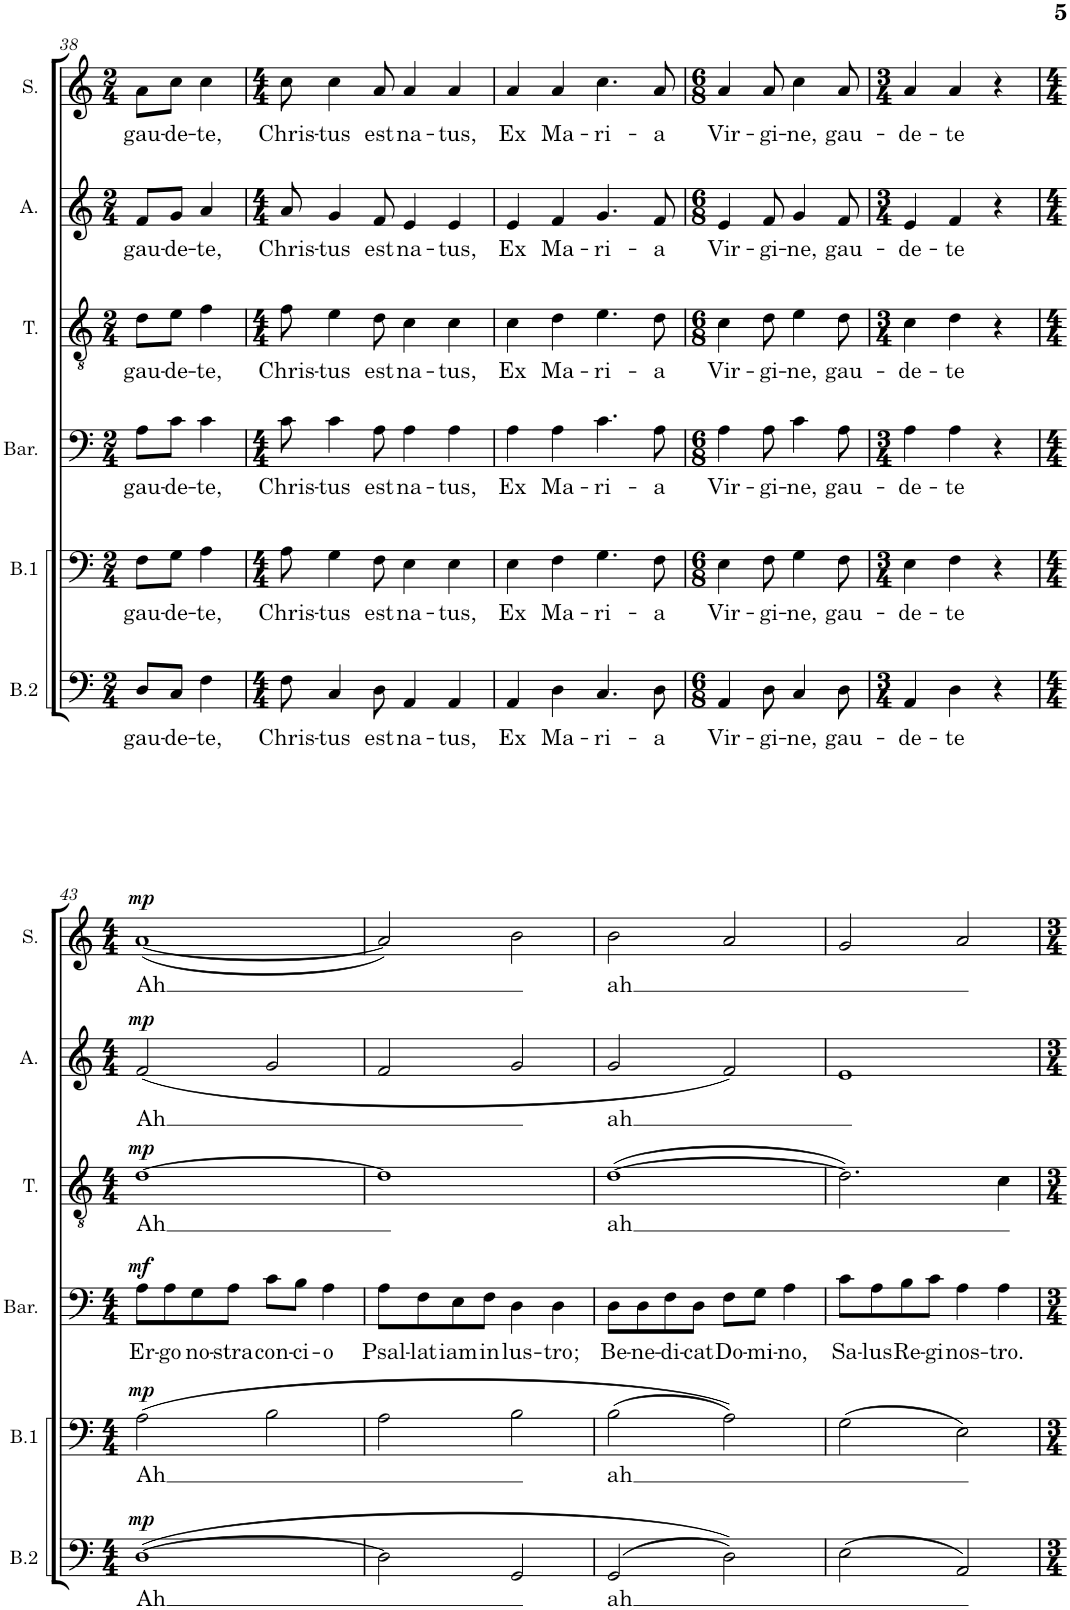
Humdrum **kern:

**kern	**text	**dynam	**kern	**text	**dynam	**kern	**text	**dynam	**kern	**text	**dynam	**kern	**text	**dynam	**kern	**text	**dynam
*part6	*part6	*part6	*part5	*part5	*part5	*part4	*part4	*part4	*part3	*part3	*part3	*part2	*part2	*part2	*part1	*part1	*part1
*staff6	*staff6	*staff6	*staff5	*staff5	*staff5	*staff4	*staff4	*staff4	*staff3	*staff3	*staff3	*staff2	*staff2	*staff2	*staff1	*staff1	*staff1
*I"Basso 2	*	*	*I"Basso 1	*	*	*I"Baritono	*	*	*I"Tenor	*	*	*I"Alto	*	*	*I"Soprano	*	*
*I'B.2	*	*	*I'B.1	*	*	*I'Bar.	*	*	*I'T.	*	*	*I'A.	*	*	*I'S.	*	*
!!LO:PB:g=z
*clefF4	*	*	*clefF4	*	*	*clefF4	*	*	*clefGv2	*	*	*clefG2	*	*	*clefG2	*	*
*k[]	*	*	*k[]	*	*	*k[]	*	*	*k[]	*	*	*k[]	*	*	*k[]	*	*
*M2/4	*	*	*M2/4	*	*	*M2/4	*	*	*M2/4	*	*	*M2/4	*	*	*M2/4	*	*
=38	=38	=38	=38	=38	=38	=38	=38	=38	=38	=38	=38	=38	=38	=38	=38	=38	=38
!	!LO:LY:b	!	!	!LO:LY:b	!	!	!LO:LY:b	!	!	!LO:LY:b	!	!	!LO:LY:b	!	!	!LO:LY:b	!
8D/L	gau-	.	8F\L	gau-	.	8A\L	gau-	.	8d\L	gau-	.	8f/L	gau-	.	8a\L	gau-	.
!	!LO:LY:b	!	!	!LO:LY:b	!	!	!LO:LY:b	!	!	!LO:LY:b	!	!	!LO:LY:b	!	!	!LO:LY:b	!
8C/J	-de-	.	8G\J	-de-	.	8c\J	-de-	.	8e\J	-de-	.	8g/J	-de-	.	8cc\J	-de-	.
!	!LO:LY:b	!	!	!LO:LY:b	!	!	!LO:LY:b	!	!	!LO:LY:b	!	!	!LO:LY:b	!	!	!LO:LY:b	!
4F\	-te,	.	4A\	-te,	.	4c\	-te,	.	4f\	-te,	.	4a/	-te,	.	4cc\	-te,	.
=39	=39	=39	=39	=39	=39	=39	=39	=39	=39	=39	=39	=39	=39	=39	=39	=39	=39
*M4/4	*	*	*M4/4	*	*	*M4/4	*	*	*M4/4	*	*	*M4/4	*	*	*M4/4	*	*
!	!LO:LY:b	!	!	!LO:LY:b	!	!	!LO:LY:b	!	!	!LO:LY:b	!	!	!LO:LY:b	!	!	!LO:LY:b	!
8F\	Chris-	.	8A\	Chris-	.	8c\	Chris-	.	8f\	Chris-	.	8a/	Chris-	.	8cc\	Chris-	.
!	!LO:LY:b	!	!	!LO:LY:b	!	!	!LO:LY:b	!	!	!LO:LY:b	!	!	!LO:LY:b	!	!	!LO:LY:b	!
4C/	-tus	.	4G\	-tus	.	4c\	-tus	.	4e\	-tus	.	4g/	-tus	.	4cc\	-tus	.
!	!LO:LY:b	!	!	!LO:LY:b	!	!	!LO:LY:b	!	!	!LO:LY:b	!	!	!LO:LY:b	!	!	!LO:LY:b	!
8D\	est	.	8F\	est	.	8A\	est	.	8d\	est	.	8f/	est	.	8a/	est	.
!	!LO:LY:b	!	!	!LO:LY:b	!	!	!LO:LY:b	!	!	!LO:LY:b	!	!	!LO:LY:b	!	!	!LO:LY:b	!
4AA/	na-	.	4E\	na-	.	4A\	na-	.	4c\	na-	.	4e/	na-	.	4a/	na-	.
!	!LO:LY:b	!	!	!LO:LY:b	!	!	!LO:LY:b	!	!	!LO:LY:b	!	!	!LO:LY:b	!	!	!LO:LY:b	!
4AA/	-tus,	.	4E\	-tus,	.	4A\	-tus,	.	4c\	-tus,	.	4e/	-tus,	.	4a/	-tus,	.
=40	=40	=40	=40	=40	=40	=40	=40	=40	=40	=40	=40	=40	=40	=40	=40	=40	=40
!	!LO:LY:b	!	!	!LO:LY:b	!	!	!LO:LY:b	!	!	!LO:LY:b	!	!	!LO:LY:b	!	!	!LO:LY:b	!
4AA/	Ex	.	4E\	Ex	.	4A\	Ex	.	4c\	Ex	.	4e/	Ex	.	4a/	Ex	.
!	!LO:LY:b	!	!	!LO:LY:b	!	!	!LO:LY:b	!	!	!LO:LY:b	!	!	!LO:LY:b	!	!	!LO:LY:b	!
4D\	Ma-	.	4F\	Ma-	.	4A\	Ma-	.	4d\	Ma-	.	4f/	Ma-	.	4a/	Ma-	.
!	!LO:LY:b	!	!	!LO:LY:b	!	!	!LO:LY:b	!	!	!LO:LY:b	!	!	!LO:LY:b	!	!	!LO:LY:b	!
4.C/	-ri-	.	4.G\	-ri-	.	4.c\	-ri-	.	4.e\	-ri-	.	4.g/	-ri-	.	4.cc\	-ri-	.
!	!LO:LY:b	!	!	!LO:LY:b	!	!	!LO:LY:b	!	!	!LO:LY:b	!	!	!LO:LY:b	!	!	!LO:LY:b	!
8D\	-a	.	8F\	-a	.	8A\	-a	.	8d\	-a	.	8f/	-a	.	8a/	-a	.
=41	=41	=41	=41	=41	=41	=41	=41	=41	=41	=41	=41	=41	=41	=41	=41	=41	=41
*M6/8	*	*	*M6/8	*	*	*M6/8	*	*	*M6/8	*	*	*M6/8	*	*	*M6/8	*	*
!	!LO:LY:b	!	!	!LO:LY:b	!	!	!LO:LY:b	!	!	!LO:LY:b	!	!	!LO:LY:b	!	!	!LO:LY:b	!
4AA/	Vir-	.	4E\	Vir-	.	4A\	Vir-	.	4c\	Vir-	.	4e/	Vir-	.	4a/	Vir-	.
!	!LO:LY:b	!	!	!LO:LY:b	!	!	!LO:LY:b	!	!	!LO:LY:b	!	!	!LO:LY:b	!	!	!LO:LY:b	!
8D\	-gi-	.	8F\	-gi-	.	8A\	-gi-	.	8d\	-gi-	.	8f/	-gi-	.	8a/	-gi-	.
!	!LO:LY:b	!	!	!LO:LY:b	!	!	!LO:LY:b	!	!	!LO:LY:b	!	!	!LO:LY:b	!	!	!LO:LY:b	!
4C/	-ne,	.	4G\	-ne,	.	4c\	-ne,	.	4e\	-ne,	.	4g/	-ne,	.	4cc\	-ne,	.
!	!LO:LY:b	!	!	!LO:LY:b	!	!	!LO:LY:b	!	!	!LO:LY:b	!	!	!LO:LY:b	!	!	!LO:LY:b	!
8D\	gau-	.	8F\	gau-	.	8A\	gau-	.	8d\	gau-	.	8f/	gau-	.	8a/	gau-	.
=42	=42	=42	=42	=42	=42	=42	=42	=42	=42	=42	=42	=42	=42	=42	=42	=42	=42
*M3/4	*	*	*M3/4	*	*	*M3/4	*	*	*M3/4	*	*	*M3/4	*	*	*M3/4	*	*
!	!LO:LY:b	!	!	!LO:LY:b	!	!	!LO:LY:b	!	!	!LO:LY:b	!	!	!LO:LY:b	!	!	!LO:LY:b	!
4AA/	-de-	.	4E\	-de-	.	4A\	-de-	.	4c\	-de-	.	4e/	-de-	.	4a/	-de-	.
!	!LO:LY:b	!	!	!LO:LY:b	!	!	!LO:LY:b	!	!	!LO:LY:b	!	!	!LO:LY:b	!	!	!LO:LY:b	!
4D\	-te	.	4F\	-te	.	4A\	-te	.	4d\	-te	.	4f/	-te	.	4a/	-te	.
4r	.	.	4r	.	.	4r	.	.	4r	.	.	4r	.	.	4r	.	.
!!LO:LB:g=z
=43	=43	=43	=43	=43	=43	=43	=43	=43	=43	=43	=43	=43	=43	=43	=43	=43	=43
*M4/4	*	*	*M4/4	*	*	*M4/4	*	*	*M4/4	*	*	*M4/4	*	*	*M4/4	*	*
!	!LO:LY:b	!LO:DY:a	!	!LO:LY:b	!LO:DY:a	!	!LO:LY:b	!LO:DY:a	!	!LO:LY:b	!LO:DY:a	!	!LO:LY:b	!LO:DY:a	!	!LO:LY:b	!LO:DY:a
([1D	Ah	mp	(2A\	Ah	mp	8A\L	Er-	mf	[1d	Ah	mp	(2f/	Ah	mp	([1a	Ah	mp
!	!	!	!	!	!	!	!LO:LY:b	!	!	!	!	!	!	!	!	!	!
.	.	.	.	.	.	8A\	-go	.	.	.	.	.	.	.	.	.	.
!	!	!	!	!	!	!	!LO:LY:b	!	!	!	!	!	!	!	!	!	!
.	.	.	.	.	.	8G\	no-	.	.	.	.	.	.	.	.	.	.
!	!	!	!	!	!	!	!LO:LY:b	!	!	!	!	!	!	!	!	!	!
.	.	.	.	.	.	8A\J	-stra	.	.	.	.	.	.	.	.	.	.
!	!	!	!	!	!	!	!LO:LY:b	!	!	!	!	!	!	!	!	!	!
.	.	.	2B\	.	.	8c\L	con-	.	.	.	.	2g/	.	.	.	.	.
!	!	!	!	!	!	!	!LO:LY:b	!	!	!	!	!	!	!	!	!	!
.	.	.	.	.	.	8B\J	-ci-	.	.	.	.	.	.	.	.	.	.
!	!	!	!	!	!	!	!LO:LY:b	!	!	!	!	!	!	!	!	!	!
.	.	.	.	.	.	4A\	-o	.	.	.	.	.	.	.	.	.	.
=44	=44	=44	=44	=44	=44	=44	=44	=44	=44	=44	=44	=44	=44	=44	=44	=44	=44
!	!	!	!	!	!	!	!LO:LY:b	!	!	!	!	!	!	!	!	!	!
2D\]	.	.	2A\	.	.	8A\L	Psal-	.	1d]	.	.	2f/	.	.	2a/])	.	.
!	!	!	!	!	!	!	!LO:LY:b	!	!	!	!	!	!	!	!	!	!
.	.	.	.	.	.	8F\	-lat	.	.	.	.	.	.	.	.	.	.
!	!	!	!	!	!	!	!LO:LY:b	!	!	!	!	!	!	!	!	!	!
.	.	.	.	.	.	8E\	iam	.	.	.	.	.	.	.	.	.	.
!	!	!	!	!	!	!	!LO:LY:b	!	!	!	!	!	!	!	!	!	!
.	.	.	.	.	.	8F\J	in	.	.	.	.	.	.	.	.	.	.
!	!	!	!	!	!	!	!LO:LY:b	!	!	!	!	!	!	!	!	!	!
2GG/	.	.	2B\	.	.	4D\	lus-	.	.	.	.	2g/	.	.	2b\	.	.
!	!	!	!	!	!	!	!LO:LY:b	!	!	!	!	!	!	!	!	!	!
.	.	.	.	.	.	4D\	-tro;	.	.	.	.	.	.	.	.	.	.
=45	=45	=45	=45	=45	=45	=45	=45	=45	=45	=45	=45	=45	=45	=45	=45	=45	=45
!	!LO:LY:b	!	!	!LO:LY:b	!	!	!LO:LY:b	!	!	!LO:LY:b	!	!	!LO:LY:b	!	!	!LO:LY:b	!
(2GG/	ah	.	(2B\	ah	.	8D\L	Be-	.	([1d	ah	.	2g/	ah	.	2b\	ah	.
!	!	!	!	!	!	!	!LO:LY:b	!	!	!	!	!	!	!	!	!	!
.	.	.	.	.	.	8D\	-ne-	.	.	.	.	.	.	.	.	.	.
!	!	!	!	!	!	!	!LO:LY:b	!	!	!	!	!	!	!	!	!	!
.	.	.	.	.	.	8F\	-di-	.	.	.	.	.	.	.	.	.	.
!	!	!	!	!	!	!	!LO:LY:b	!	!	!	!	!	!	!	!	!	!
.	.	.	.	.	.	8D\J	-cat	.	.	.	.	.	.	.	.	.	.
!	!	!	!	!	!	!	!LO:LY:b	!	!	!	!	!	!	!	!	!	!
2D\))	.	.	2A\))	.	.	8F\L	Do-	.	.	.	.	2f/)	.	.	2a/	.	.
!	!	!	!	!	!	!	!LO:LY:b	!	!	!	!	!	!	!	!	!	!
.	.	.	.	.	.	8G\J	-mi-	.	.	.	.	.	.	.	.	.	.
!	!	!	!	!	!	!	!LO:LY:b	!	!	!	!	!	!	!	!	!	!
.	.	.	.	.	.	4A\	-no,	.	.	.	.	.	.	.	.	.	.
=46	=46	=46	=46	=46	=46	=46	=46	=46	=46	=46	=46	=46	=46	=46	=46	=46	=46
!	!	!	!	!	!	!	!LO:LY:b	!	!	!	!	!	!	!	!	!	!
(2E\	.	.	(2G\	.	.	8c\L	Sa-	.	2.d\])	.	.	1e	.	.	2g/	.	.
!	!	!	!	!	!	!	!LO:LY:b	!	!	!	!	!	!	!	!	!	!
.	.	.	.	.	.	8A\	-lus	.	.	.	.	.	.	.	.	.	.
!	!	!	!	!	!	!	!LO:LY:b	!	!	!	!	!	!	!	!	!	!
.	.	.	.	.	.	8B\	Re-	.	.	.	.	.	.	.	.	.	.
!	!	!	!	!	!	!	!LO:LY:b	!	!	!	!	!	!	!	!	!	!
.	.	.	.	.	.	8c\J	-gi	.	.	.	.	.	.	.	.	.	.
!	!	!	!	!	!	!	!LO:LY:b	!	!	!	!	!	!	!	!	!	!
2AA/)	.	.	2E\)	.	.	4A\	nos-	.	.	.	.	.	.	.	2a/	.	.
!	!	!	!	!	!	!	!LO:LY:b	!	!	!	!	!	!	!	!	!	!
.	.	.	.	.	.	4A\	-tro.	.	4c\	.	.	.	.	.	.	.	.
=	=	=	=	=	=	=	=	=	=	=	=	=	=	=	=	=	=
*-	*-	*-	*-	*-	*-	*-	*-	*-	*-	*-	*-	*-	*-	*-	*-	*-	*-
